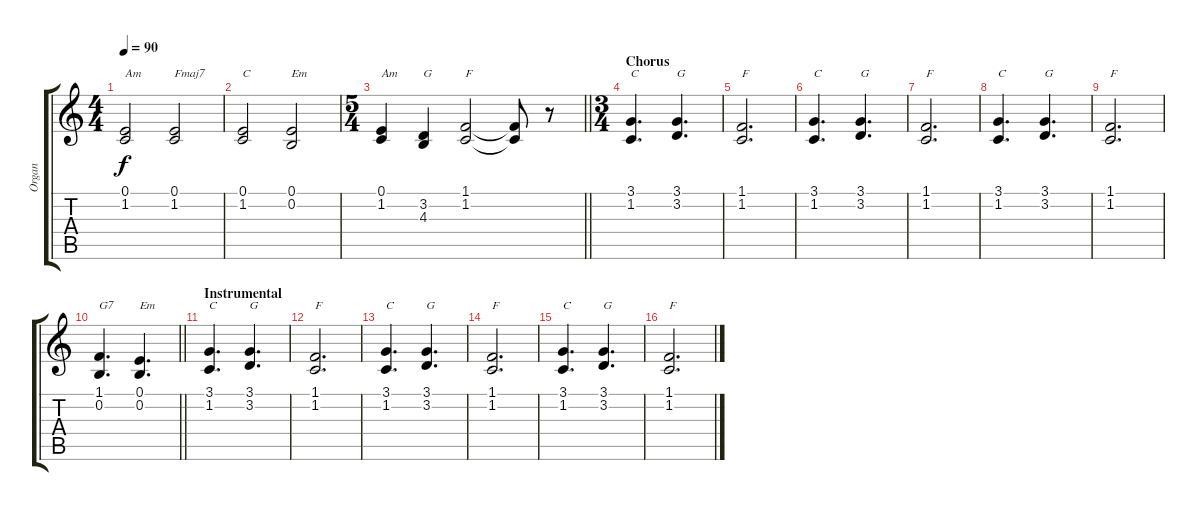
\track ("Organ" "Organ") {instrument drawbarorgan}
\staff {score tabs}
\tuning (E4 B3 G3 D3 A2 E2) {hide}
\ts (4 4)
\tempo 90
\clef g2
\ks c
(0.1 1.2).2{txt "Am" dy f} (0.1 1.2).2{txt "Fmaj7"} |
(0.1 1.2).2{txt "C"} (0.1 0.2).2{txt "Em"} |
\ts (5 4)
\barLineRight lightlight
(0.1 1.2).4{txt "Am"} (3.2 4.3).4{txt "G"} (1.1 1.2).2{txt "F"} (1.1{t} 1.2{t}).8 r.8 |
\ts (3 4)
\section ("" "Chorus")
(3.1 1.2).4{d txt "C"} (3.1 3.2).4{d txt "G"} |
(1.1 1.2).2{d txt "F"} |
(3.1 1.2).4{d txt "C"} (3.1 3.2).4{d txt "G"} |
(1.1 1.2).2{d txt "F"} |
(3.1 1.2).4{d txt "C"} (3.1 3.2).4{d txt "G"} |
(1.1 1.2).2{d txt "F"} |
\barLineRight lightlight
(1.1 0.2).4{d txt "G7"} (0.1 0.2).4{d txt "Em"} |
\section ("" "Instrumental")
(3.1 1.2).4{d txt "C"} (3.1 3.2).4{d txt "G"} |
(1.1 1.2).2{d txt "F"} |
(3.1 1.2).4{d txt "C"} (3.1 3.2).4{d txt "G"} |
(1.1 1.2).2{d txt "F"} |
(3.1 1.2).4{d txt "C"} (3.1 3.2).4{d txt "G"} |
(1.1 1.2).2{d txt "F"}
